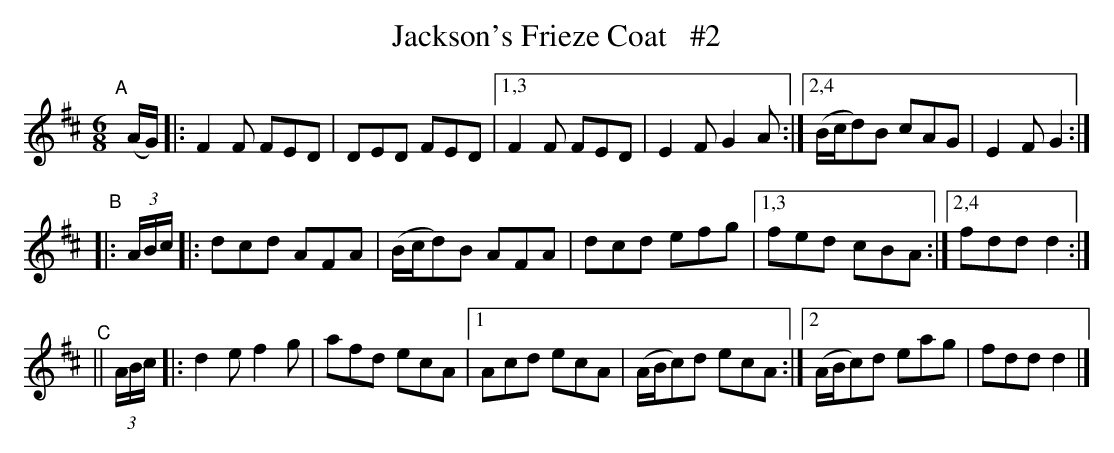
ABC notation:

X:1
T: Jackson's Frieze Coat   #2
M: 6/8
L: 1/8
K: D
"^A"[|] (A/G/) \
|: F2F FED | DED FED |[1,3 F2F FED | E2F G2A :|[2,4 (B/c/d)B cAG | E2FG2 :|
"^B"|: (3A/B/c/ \
|: dcd AFA | (B/c/d)B AFA | dcd efg |[1,3 fed cBA :|[2,4 fdd d2 :|
"^C"|| (3A/B/c/ \
|: d2e f2g | afd ecA |[1 Acd ecA | (A/B/c)d ecA :|[2 (A/B/c)d eag | fdd d2 |]
